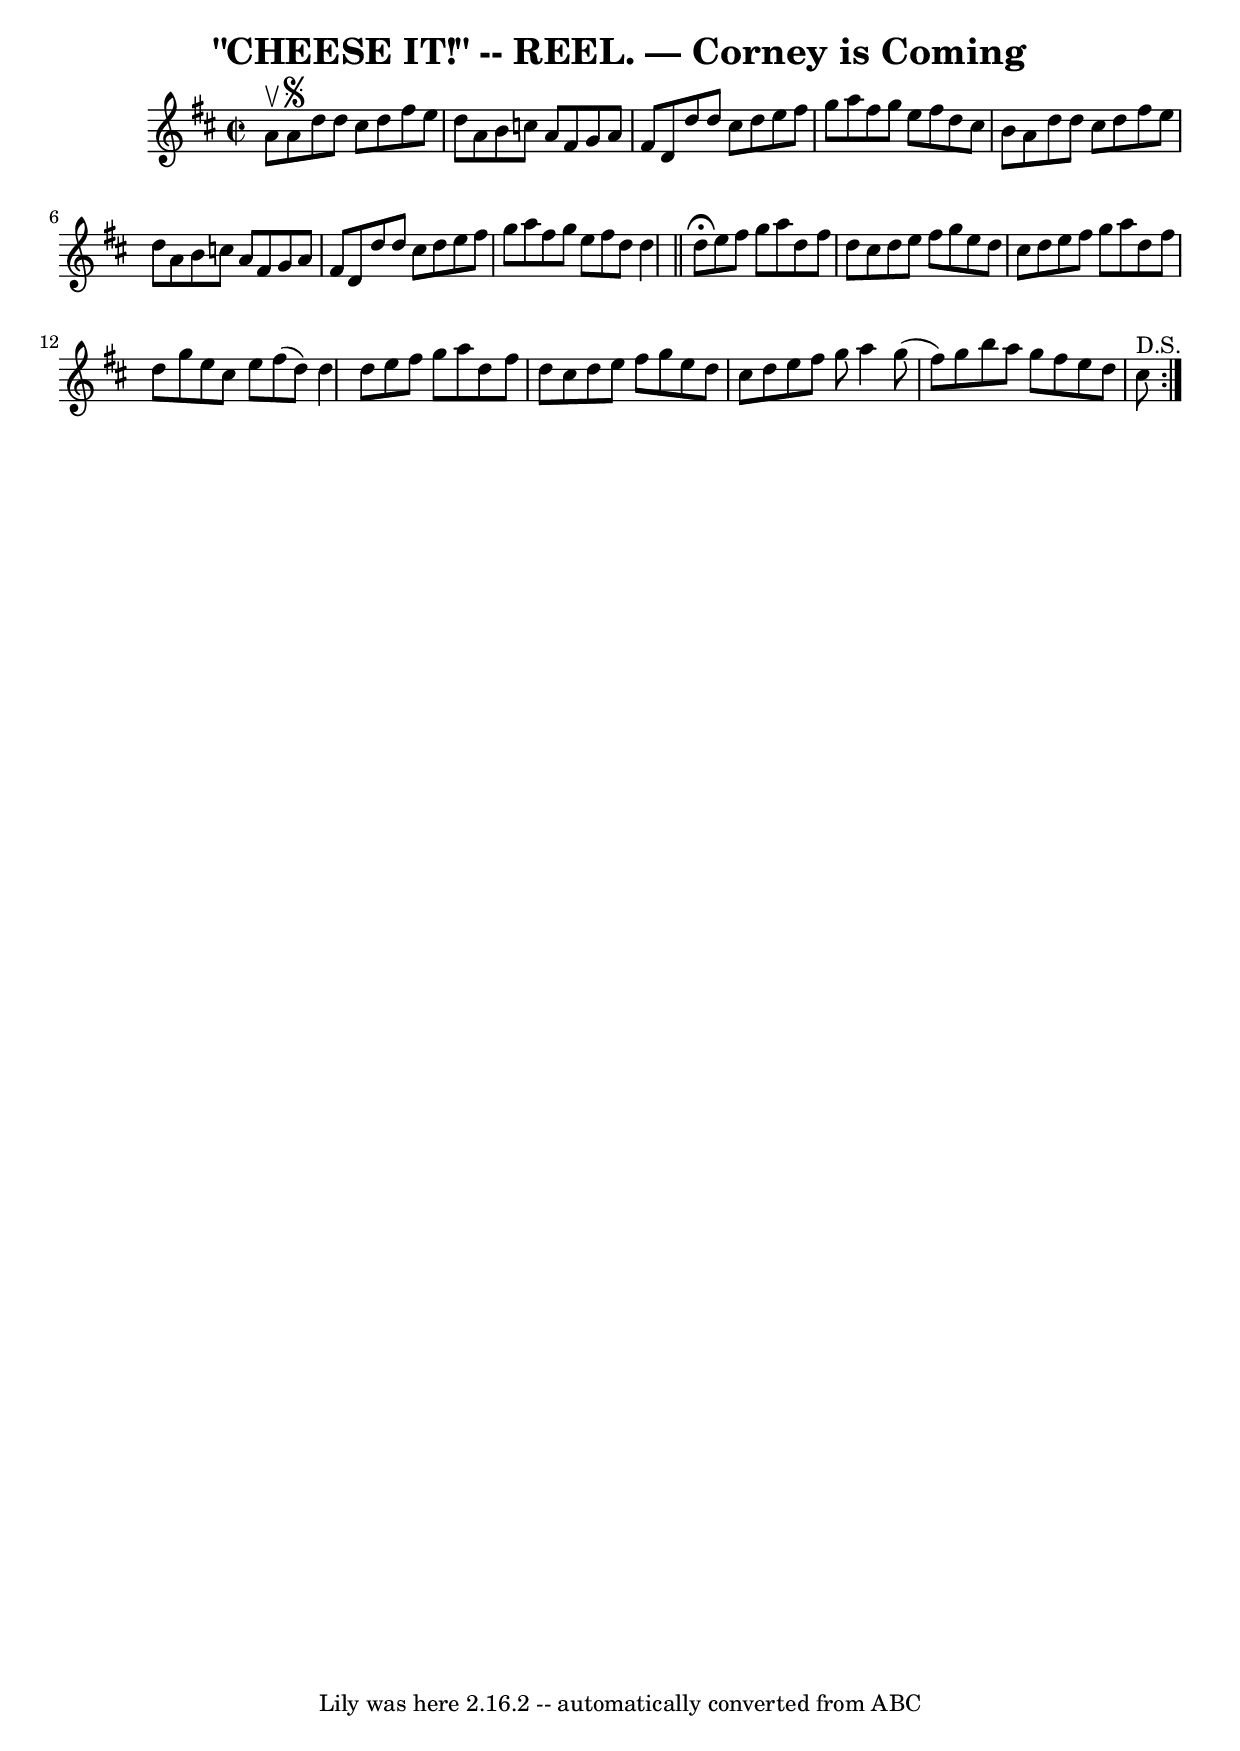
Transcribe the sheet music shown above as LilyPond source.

\version "2.16.2"
\include "Mammoth.ily"
\header {
	%% book = "Coles pg. 30.6"
	crossRefNumber = "14"
	footnotes = ""
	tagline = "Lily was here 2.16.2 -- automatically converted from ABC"
	title = "\"CHEESE IT!\" -- REEL. — Corney is Coming"
}
voicedefault =  {


\override Staff.TimeSignature #'style = #'C
 \time 2/2 
\key d \major a'8^\upbow   |
 a'8^\segno d''8 d''8  
 cis''8 d''8 fis''8 e''8 d''8  |
 a'8 b'8 c''8    
a'8 fis'8 g'8 a'8 fis'8  |
 d'8 d''8 d''8 cis''8   
 d''8 e''8 fis''8 g''8  |
 a''8 fis''8 g''8 e''8    
fis''8 d''8 cis''8 b'8  |
 a'8 d''8 d''8 cis''8    
d''8 fis''8 e''8 d''8  |
 a'8 b'8 c''8 a'8 fis'8   
 g'8 a'8 fis'8  |
 d'8 d''8 d''8 cis''8 d''8 e''8  
 fis''8 g''8  |
 a''8 fis''8 g''8 e''8 fis''8 d''8   
 d''4    \bar "||"     \repeat volta 2 { d''8^\fermata e''8 fis''8    
g''8 a''8 d''8 fis''8 d''8  |
 cis''8 d''8 e''8    
fis''8 g''8 e''8 d''8 cis''8  |
 d''8 e''8 fis''8    
g''8 a''8 d''8 fis''8 d''8  |
 g''8 e''8 cis''8    
e''8 fis''8 (d''8) d''4  |
 d''8 e''8 fis''8 g''8 
 a''8 d''8 fis''8 d''8  |
 cis''8 d''8 e''8 fis''8  
 g''8 e''8 d''8 cis''8  |
 d''8 e''8 fis''8 g''8    
a''4 g''8 (fis''8) |
 g''8 b''8 a''8 g''8 fis''8   
 e''8 d''8 cis''8^"D.S."   }   
}

\score{
    <<

	\context Staff="default"
	{
	    \voicedefault 
	}

    >>
	\layout {
	}
	\midi {}
}
